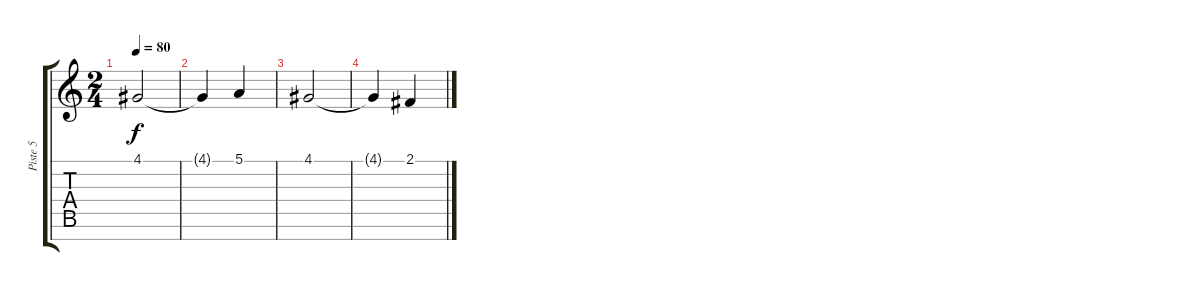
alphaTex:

\track ("Piste 5" "Piste 5") {instrument tenorsax}
\staff {score tabs}
\tuning (E4 B3 G3 D3 A2 E2 B1) {hide}
\ts (2 4)
\tempo 80
\clef g2
\ks c
4.1.2{dy f} |
4.1{t}.4 5.1.4 |
4.1.2 |
4.1{t}.4 2.1.4
